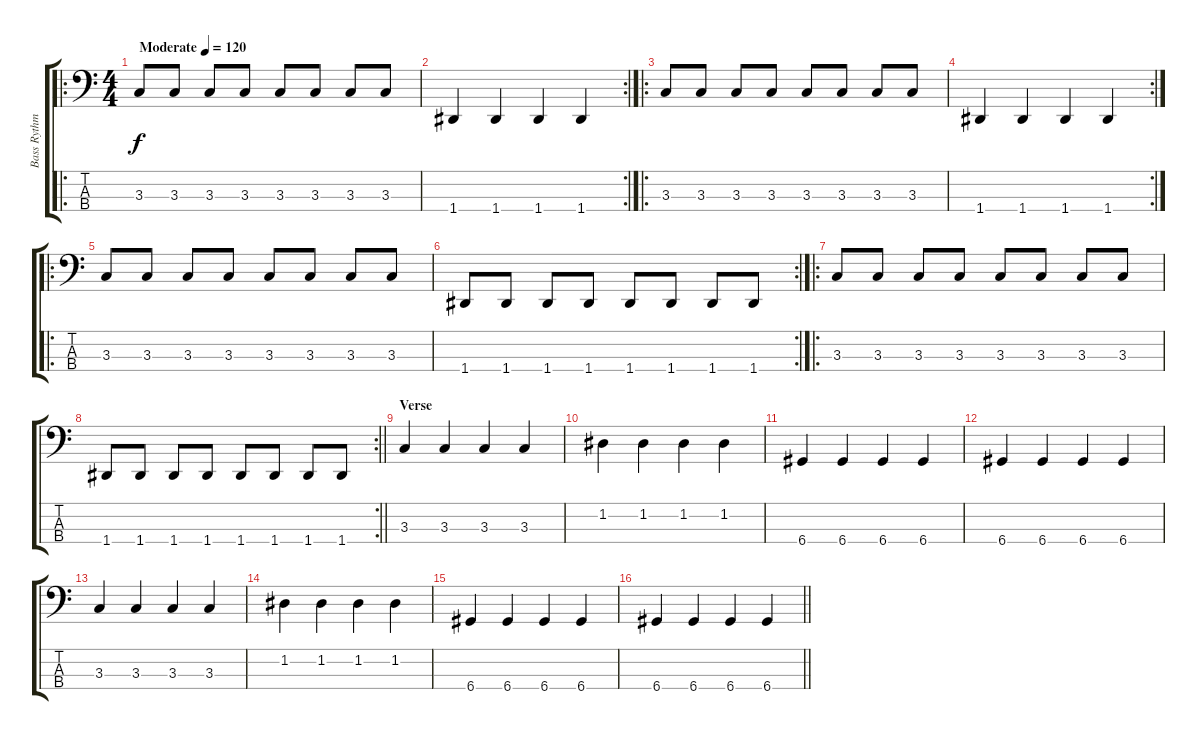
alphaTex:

\track ("Bass Rythm" "Bass Rythm") {instrument electricbassfinger}
\staff {score tabs}
\tuning (G2 D2 A1 D1) {hide}
\ro
\ts (4 4)
\tempo (120 "Moderate")
\clef f4
\ks c
3.3.8{dy f instrument electricbassfinger} 3.3.8 3.3.8 3.3.8 3.3.8 3.3.8 3.3.8 3.3.8 |
\rc 2
1.4.4 1.4.4 1.4.4 1.4.4 |
\ro
3.3.8 3.3.8 3.3.8 3.3.8 3.3.8 3.3.8 3.3.8 3.3.8 |
\rc 2
1.4.4 1.4.4 1.4.4 1.4.4 |
\ro
3.3.8 3.3.8 3.3.8 3.3.8 3.3.8 3.3.8 3.3.8 3.3.8 |
\rc 2
1.4.8 1.4.8 1.4.8 1.4.8 1.4.8 1.4.8 1.4.8 1.4.8 |
\ro
3.3.8 3.3.8 3.3.8 3.3.8 3.3.8 3.3.8 3.3.8 3.3.8 |
\rc 2
\barLineRight lightlight
1.4.8 1.4.8 1.4.8 1.4.8 1.4.8 1.4.8 1.4.8 1.4.8 |
\section ("" "Verse")
3.3.4 3.3.4 3.3.4 3.3.4 |
1.2.4 1.2.4 1.2.4 1.2.4 |
6.4.4 6.4.4 6.4.4 6.4.4 |
6.4.4 6.4.4 6.4.4 6.4.4 |
3.3.4 3.3.4 3.3.4 3.3.4 |
1.2.4 1.2.4 1.2.4 1.2.4 |
6.4.4 6.4.4 6.4.4 6.4.4 |
\barLineRight lightlight
6.4.4 6.4.4 6.4.4 6.4.4
